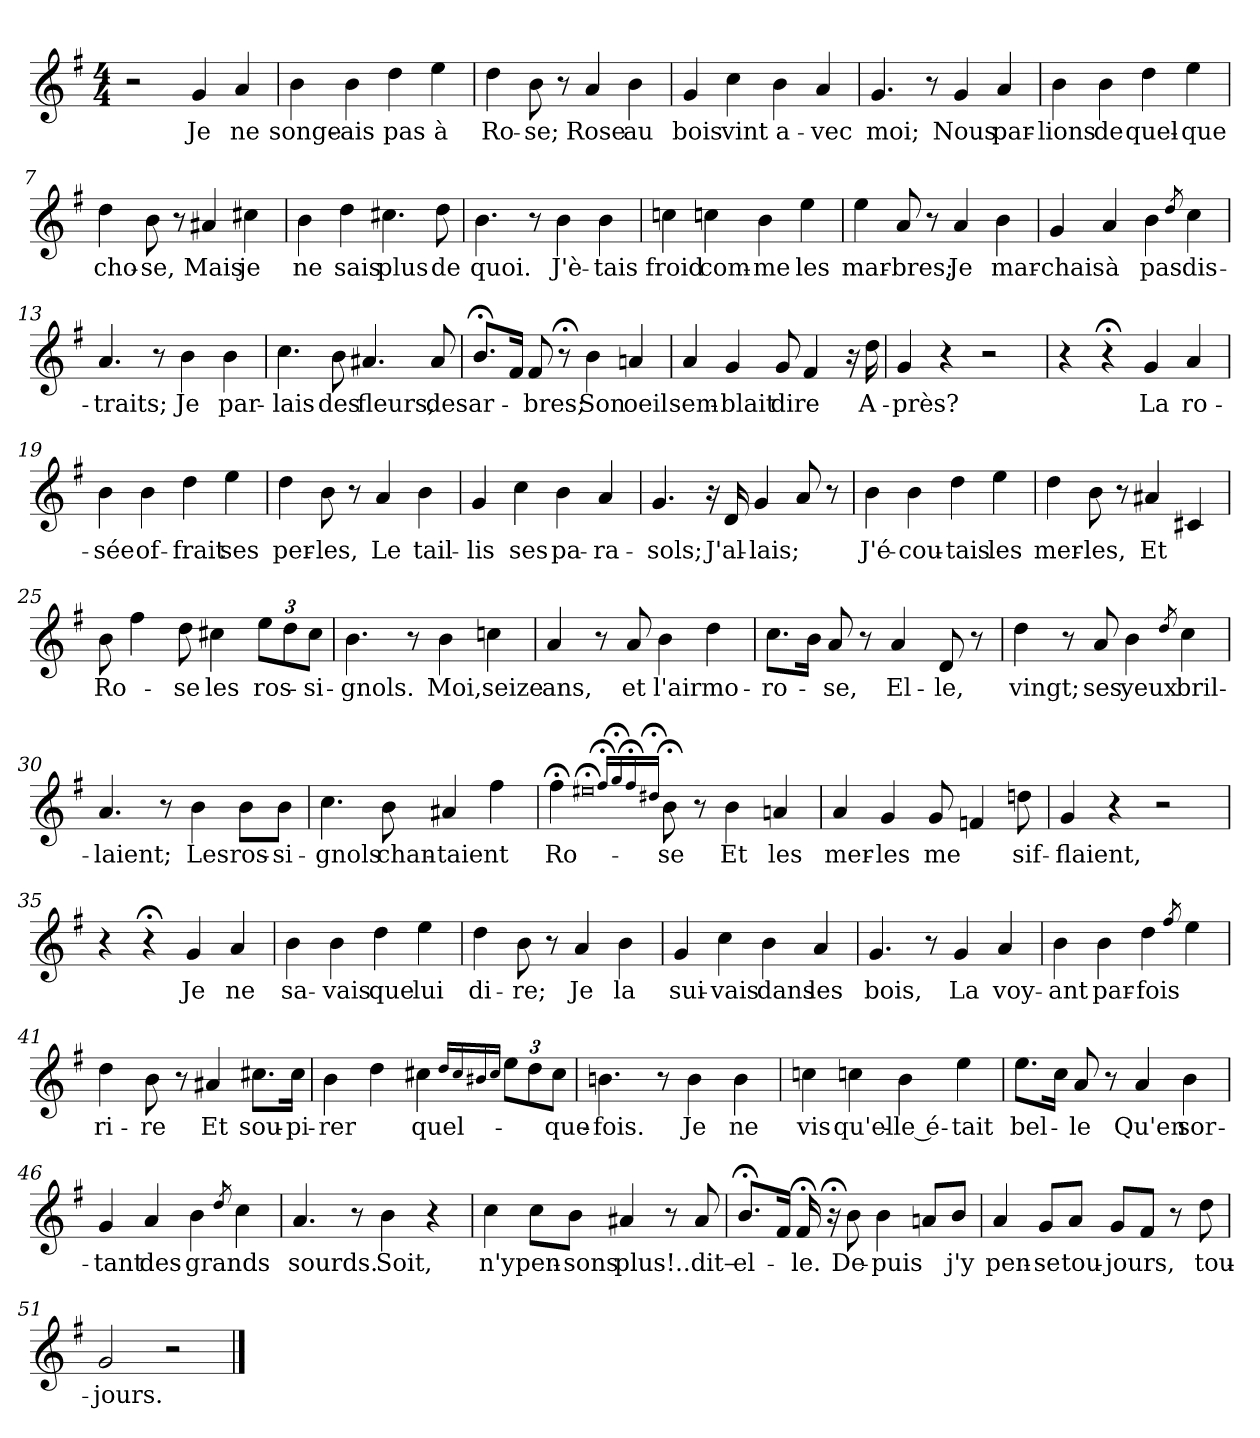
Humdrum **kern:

**kern	**text
*part1	*part1
*staff1	*staff1
*clefG2	*
*k[f#]	*
*M4/4	*
=1	=1
2r	.
!	!LO:LY:b
4g/	Je
!	!LO:LY:b
4a/	ne
=2	=2
!	!LO:LY:b
4b\	songe-
!	!LO:LY:b
4b\	-ais
!	!LO:LY:b
4dd\	pas
!	!LO:LY:b
4ee\	à
=3	=3
!	!LO:LY:b
4dd\	Ro-
!	!LO:LY:b
8b\	-se;
8r	.
!	!LO:LY:b
4a/	Rose
!	!LO:LY:b
4b\	au
=4	=4
!	!LO:LY:b
4g/	bois
!	!LO:LY:b
4cc\	vint
!	!LO:LY:b
4b\	a-
!	!LO:LY:b
4a/	-vec
=5	=5
!	!LO:LY:b
4.g/	moi;
8r	.
!	!LO:LY:b
4g/	Nous
!	!LO:LY:b
4a/	par-
=6	=6
!	!LO:LY:b
4b\	-lions
!	!LO:LY:b
4b\	de
!	!LO:LY:b
4dd\	quel-
!	!LO:LY:b
4ee\	-que
=7	=7
!	!LO:LY:b
4dd\	cho-
!	!LO:LY:b
8b\	-se,
8r	.
!	!LO:LY:b
4a#X/	Mais
!	!LO:LY:b
4cc#X\	je
!!LO:LB:g=z
=8	=8
!	!LO:LY:b
4b\	ne
!	!LO:LY:b
4dd\	sais
!	!LO:LY:b
4.cc#X\	plus
!	!LO:LY:b
8dd\	de
=9	=9
!	!LO:LY:b
4.b\	quoi.
8r	.
!	!LO:LY:b
4b\	J'è-
!	!LO:LY:b
4b\	-tais
=10	=10
!	!LO:LY:b
4ccn\	froid
!	!LO:LY:b
4ccn\	com-
!	!LO:LY:b
4b\	-me
!	!LO:LY:b
4ee\	les
=11	=11
!	!LO:LY:b
4ee\	mar-
!	!LO:LY:b
8a/	-bres;
8r	.
!	!LO:LY:b
4a/	Je
!	!LO:LY:b
4b\	mar-
=12	=12
!	!LO:LY:b
4g/	-chais
!	!LO:LY:b
4a/	à
!	!LO:LY:b
4b\	pas
8qdd/	.
!	!LO:LY:b
4cc\	dis-
=13	=13
!	!LO:LY:b
4.a/	-traits;
8r	.
!	!LO:LY:b
4b\	Je
!	!LO:LY:b
4b\	par-
=14	=14
!	!LO:LY:b
4.cc\	-lais
!	!LO:LY:b
8b\	des
!	!LO:LY:b
4.a#X/	fleurs,
!	!LO:LY:b
8a#/	des
!!LO:LB:g=z
=15	=15
!	!LO:LY:b
8.b;</L	ar-
16f#/Jk	.
!	!LO:LY:b
8f#/	-bres;
8r;<	.
!	!LO:LY:b
4b\	Son
!	!LO:LY:b
4an/	oeil
=16	=16
!	!LO:LY:b
4a/	sem-
!	!LO:LY:b
4g/	-blait
!	!LO:LY:b
8g/	dire
4f#/	.
16r	.
!	!LO:LY:b
16dd\	A-
=17	=17
!	!LO:LY:b
4g/	-près?
4r	.
2r	.
=18	=18
4r	.
4r;<	.
!	!LO:LY:b
4g/	La
!	!LO:LY:b
4a/	ro-
=19	=19
!	!LO:LY:b
4b\	-sée
!	!LO:LY:b
4b\	of-
!	!LO:LY:b
4dd\	-frait
!	!LO:LY:b
4ee\	ses
=20	=20
!	!LO:LY:b
4dd\	per-
!	!LO:LY:b
8b\	-les,
8r	.
!	!LO:LY:b
4a/	Le
!	!LO:LY:b
4b\	tail-
=21	=21
!	!LO:LY:b
4g/	-lis
!	!LO:LY:b
4cc\	ses
!	!LO:LY:b
4b\	pa-
!	!LO:LY:b
4a/	-ra-
!!LO:LB:g=z
=22	=22
!	!LO:LY:b
4.g/	-sols;
16r	.
!	!LO:LY:b
16d/	J'al-
!	!LO:LY:b
4g/	-lais;
8a/	.
8r	.
=23	=23
!	!LO:LY:b
4b\	J'é-
!	!LO:LY:b
4b\	-cou-
!	!LO:LY:b
4dd\	-tais
!	!LO:LY:b
4ee\	les
=24	=24
!	!LO:LY:b
4dd\	mer-
!	!LO:LY:b
8b\	-les,
8r	.
!	!LO:LY:b
4a#X/	Et
4c#X/	.
=25	=25
!	!LO:LY:b
8b\	Ro-
4ff#\	.
!	!LO:LY:b
8dd\	-se
!	!LO:LY:b
4cc#X\	les
!	!LO:LY:b
12ee\L	ros-
12dd\	.
!	!LO:LY:b
12cc#\J	-si-
=26	=26
!	!LO:LY:b
4.b\	-gnols.
8r	.
!	!LO:LY:b
4b\	Moi,
!	!LO:LY:b
4ccn\	seize
=27	=27
!	!LO:LY:b
4a/	ans,
8r	.
!	!LO:LY:b
8a/	et
!	!LO:LY:b
4b\	l'air
!	!LO:LY:b
4dd\	mo-
!!LO:LB:g=z
=28	=28
!	!LO:LY:b
8.cc\L	-ro-
16b\Jk	.
!	!LO:LY:b
8a/	-se,
8r	.
!	!LO:LY:b
4a/	El-
!	!LO:LY:b
8d/	-le,
8r	.
=29	=29
!	!LO:LY:b
4dd\	vingt;
8r	.
!	!LO:LY:b
8a/	ses
!	!LO:LY:b
4b\	yeux
8qdd/	.
!	!LO:LY:b
4cc\	bril-
=30	=30
!	!LO:LY:b
4.a/	-laient;
8r	.
!	!LO:LY:b
4b\	Les
!	!LO:LY:b
8b\L	ros-
!	!LO:LY:b
8b\J	-si-
=31	=31
!	!LO:LY:b
4.cc\	-gnols
!	!LO:LY:b
8b\	chan-
!	!LO:LY:b
4a#X/	-taient
4ff#\	.
=32	=32
!	!LO:LY:b
4ff#;<\	Ro-
0qee#X;<	.
16qff#;</LL	.
16qgg;</	.
16qff#;</	.
16qdd#X;</JJ	.
!	!LO:LY:b
8b;<\	-se
8r	.
!	!LO:LY:b
4b\	Et
!	!LO:LY:b
4an/	les
!!LO:LB:g=z
=33	=33
!	!LO:LY:b
4a/	mer-
!	!LO:LY:b
4g/	-les
!	!LO:LY:b
8g/	me
4fn/	.
!	!LO:LY:b
8ddn\	sif-
=34	=34
!	!LO:LY:b
4g/	-flaient,
4r	.
2r	.
=35	=35
4r	.
4r;<	.
!	!LO:LY:b
4g/	Je
!	!LO:LY:b
4a/	ne
=36	=36
!	!LO:LY:b
4b\	sa-
!	!LO:LY:b
4b\	-vais
!	!LO:LY:b
4dd\	que
!	!LO:LY:b
4ee\	lui
=37	=37
!	!LO:LY:b
4dd\	di-
!	!LO:LY:b
8b\	-re;
8r	.
!	!LO:LY:b
4a/	Je
!	!LO:LY:b
4b\	la
=38	=38
!	!LO:LY:b
4g/	sui-
!	!LO:LY:b
4cc\	-vais
!	!LO:LY:b
4b\	dans
!	!LO:LY:b
4a/	les
=39	=39
!	!LO:LY:b
4.g/	bois,
8r	.
!	!LO:LY:b
4g/	La
!	!LO:LY:b
4a/	voy-
=40	=40
!	!LO:LY:b
4b\	-ant
!	!LO:LY:b
4b\	par-
!	!LO:LY:b
4dd\	-fois
8qff#/	.
4ee\	.
!!LO:LB:g=z
=41	=41
!	!LO:LY:b
4dd\	-ri-
!	!LO:LY:b
8b\	-re
8r	.
!	!LO:LY:b
4a#X/	Et
!	!LO:LY:b
8.cc#X\L	sou-
!	!LO:LY:b
16cc#\Jk	-pi-
=42	=42
!	!LO:LY:b
4b\	-rer
4dd\	.
!	!LO:LY:b
4cc#X\	quel-
16qdd/LL	.
16qcc#/	.
16qb#X/	.
16qcc#/JJ	.
12ee\L	.
12dd\	.
!	!LO:LY:b
12cc#\J	-que-
=43	=43
!	!LO:LY:b
4.bn\	-fois.
8r	.
!	!LO:LY:b
4b\	Je
!	!LO:LY:b
4b\	ne
=44	=44
!	!LO:LY:b
4ccn\	vis
!	!LO:LY:b
4ccn\	qu'el-
!	!LO:LY:b
4b\	-le é-
!	!LO:LY:b
4ee\	-tait
=45	=45
!	!LO:LY:b
8.ee\L	bel-
16cc\Jk	.
!	!LO:LY:b
8a/	-le
8r	.
!	!LO:LY:b
4a/	Qu'en
!	!LO:LY:b
4b\	sor-
=46	=46
!	!LO:LY:b
4g/	-tant
!	!LO:LY:b
4a/	des
!	!LO:LY:b
4b\	grands
8qdd/	.
4cc\	.
!!LO:LB:g=z
=47	=47
!	!LO:LY:b
4.a/	sourds.
8r	.
!	!LO:LY:b
4b\	Soit,
4r	.
=48	=48
!	!LO:LY:b
4cc\	n'y
!	!LO:LY:b
8cc\L	pen-
!	!LO:LY:b
8b\J	-sons
!	!LO:LY:b
4a#X/	plus!
8r	.
!	!LO:LY:b
8a#/	..dit–
=49	=49
!	!LO:LY:b
8.b;</L	el-
16f#/Jk	.
!	!LO:LY:b
16f#;</	-le.
16r;<	.
!	!LO:LY:b
8b\	De-
!	!LO:LY:b
4b\	-puis
8an/L	.
!	!LO:LY:b
8b/J	j'y
=50	=50
!	!LO:LY:b
4a/	pen-
!	!LO:LY:b
8g/L	-se
!	!LO:LY:b
8a/J	tou-
!	!LO:LY:b
8g/L	-jours,
8f#/J	.
8r	.
!	!LO:LY:b
8dd\	tou-
=51	=51
!	!LO:LY:b
2g/	-jours.
2r	.
==	==
*-	*-
